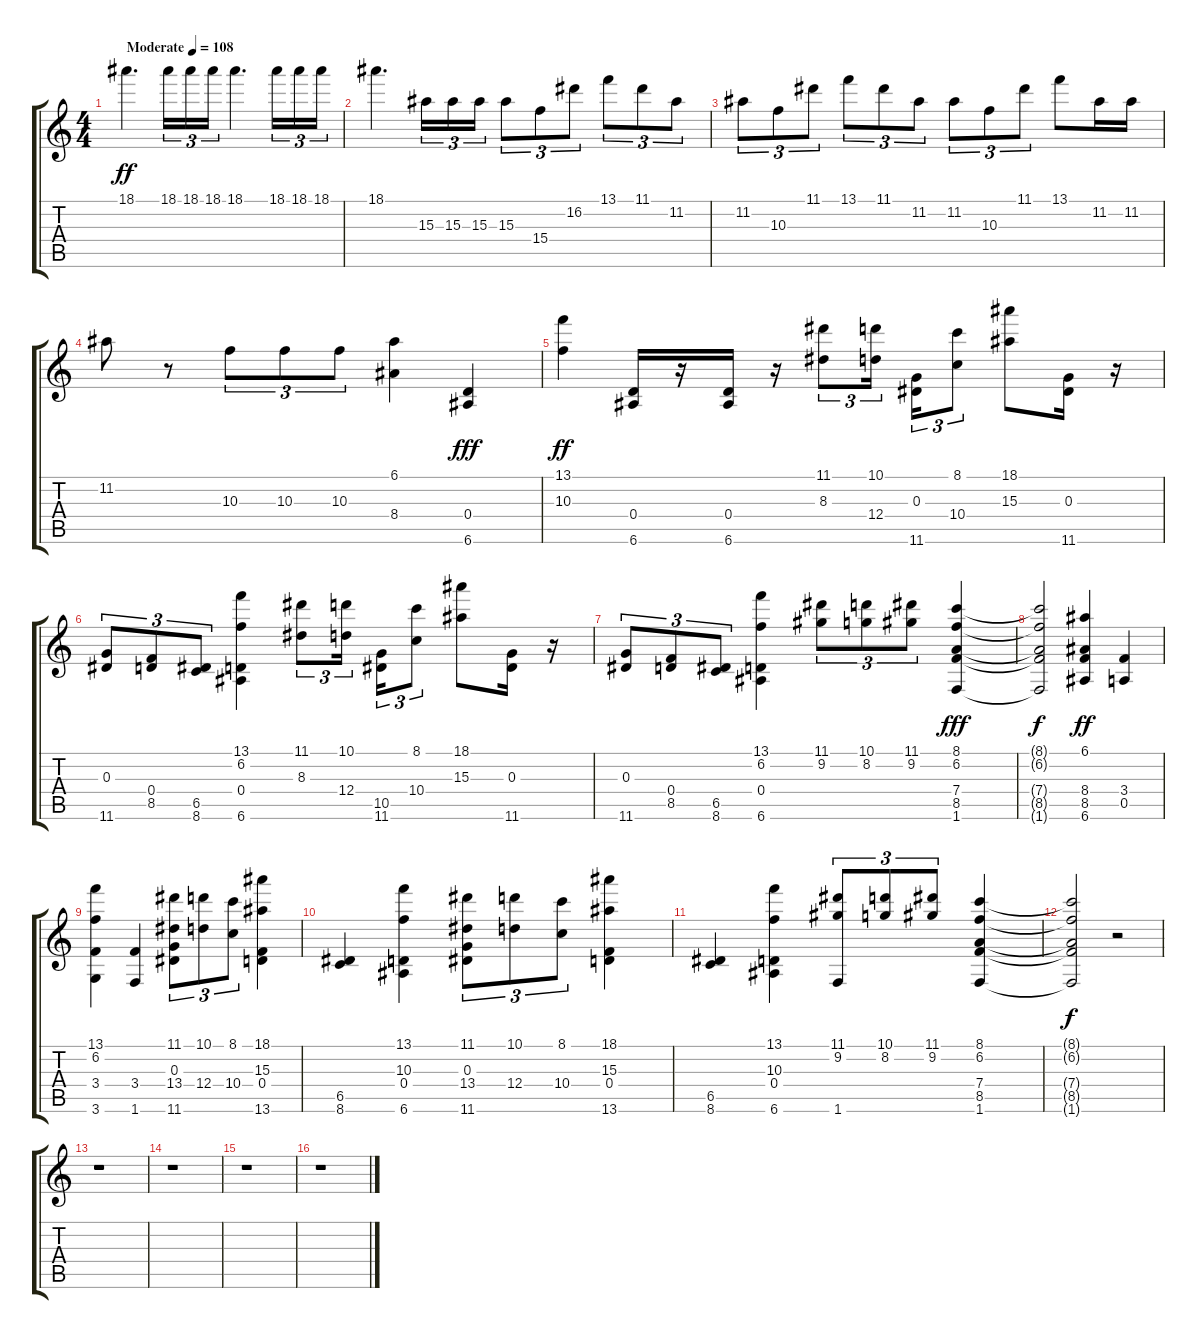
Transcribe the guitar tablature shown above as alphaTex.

\track "" {instrument overdrivenguitar}
\staff {score tabs}
\tuning (E4 B3 G3 D3 A2 E2) {hide}
\ts (4 4)
\tempo (108 "Moderate")
\clef g2
\ks c
18.1.4{d dy ff instrument overdrivenguitar} 18.1.16{tu (3 2)} 18.1.16{tu (3 2)} 18.1.16{tu (3 2)} 18.1.4{d} 18.1.16{tu (3 2)} 18.1.16{tu (3 2)} 18.1.16{tu (3 2)} |
18.1.4{d} 15.3.16{tu (3 2)} 15.3.16{tu (3 2)} 15.3.16{tu (3 2)} 15.3.8{tu (3 2)} 15.4.8{tu (3 2)} 16.2.8{tu (3 2)} 13.1.8{tu (3 2)} 11.1.8{tu (3 2)} 11.2.8{tu (3 2)} |
11.2.8{tu (3 2)} 10.3.8{tu (3 2)} 11.1.8{tu (3 2)} 13.1.8{tu (3 2)} 11.1.8{tu (3 2)} 11.2.8{tu (3 2)} 11.2.8{tu (3 2)} 10.3.8{tu (3 2)} 11.1.8{tu (3 2)} 13.1.8 11.2.16 11.2.16 |
11.2.8 r.8 10.3.8{tu (3 2)} 10.3.8{tu (3 2)} 10.3.8{tu (3 2)} (6.1 8.4).4 (0.4 6.6).4{dy fff} |
(13.1 10.3).4{dy ff} (0.4 6.6).16 r.16 (0.4 6.6).16 r.16 (11.1 8.3).8{tu (3 2)} (10.1 12.4).16{tu (3 2) beam splitsecondary} (0.3 11.6).16{tu (3 2)} (8.1 10.4).8{tu (3 2)} (18.1 15.3).8 (0.3 11.6).16 r.16 |
(0.3 11.6).8{tu (3 2)} (0.4 8.5).8{tu (3 2)} (6.5 8.6).8{tu (3 2)} (13.1 6.2 0.4 6.6).4 (11.1 8.3).8{tu (3 2)} (10.1 12.4).16{tu (3 2) beam splitsecondary} (10.5 11.6).16{tu (3 2)} (8.1 10.4).8{tu (3 2)} (18.1 15.3).8 (0.3 11.6).16 r.16 |
(0.3 11.6).8{tu (3 2)} (0.4 8.5).8{tu (3 2)} (6.5 8.6).8{tu (3 2)} (13.1 6.2 0.4 6.6).4 (11.1 9.2).8{tu (3 2)} (10.1 8.2).8{tu (3 2)} (11.1 9.2).8{tu (3 2)} (8.1 6.2 7.4 8.5 1.6).4{dy fff} |
(8.1{t} 6.2{t} 7.4{t} 8.5{t} 1.6{t}).2{dy f} (6.1 8.4 8.5 6.6).4{dy ff} (3.4 0.5).4 |
(13.1 6.2 3.4 3.6).4 (3.4 1.6).4 (11.1 0.3 13.4 11.6).8{tu (3 2)} (10.1 12.4).8{tu (3 2)} (8.1 10.4).8{tu (3 2)} (18.1 15.3 0.4 13.6).4 |
(6.5 8.6).4 (13.1 10.3 0.4 6.6).4 (11.1 0.3 13.4 11.6).8{tu (3 2)} (10.1 12.4).8{tu (3 2)} (8.1 10.4).8{tu (3 2)} (18.1 15.3 0.4 13.6).4 |
(6.5 8.6).4 (13.1 10.3 0.4 6.6).4 (11.1 9.2 1.6).8{tu (3 2)} (10.1 8.2).8{tu (3 2)} (11.1 9.2).8{tu (3 2)} (8.1 6.2 7.4 8.5 1.6).4 |
(8.1{t} 6.2{t} 7.4{t} 8.5{t} 1.6{t}).2{dy f} r.2 |
r.1 |
r.1 |
r.1 |
r.1
